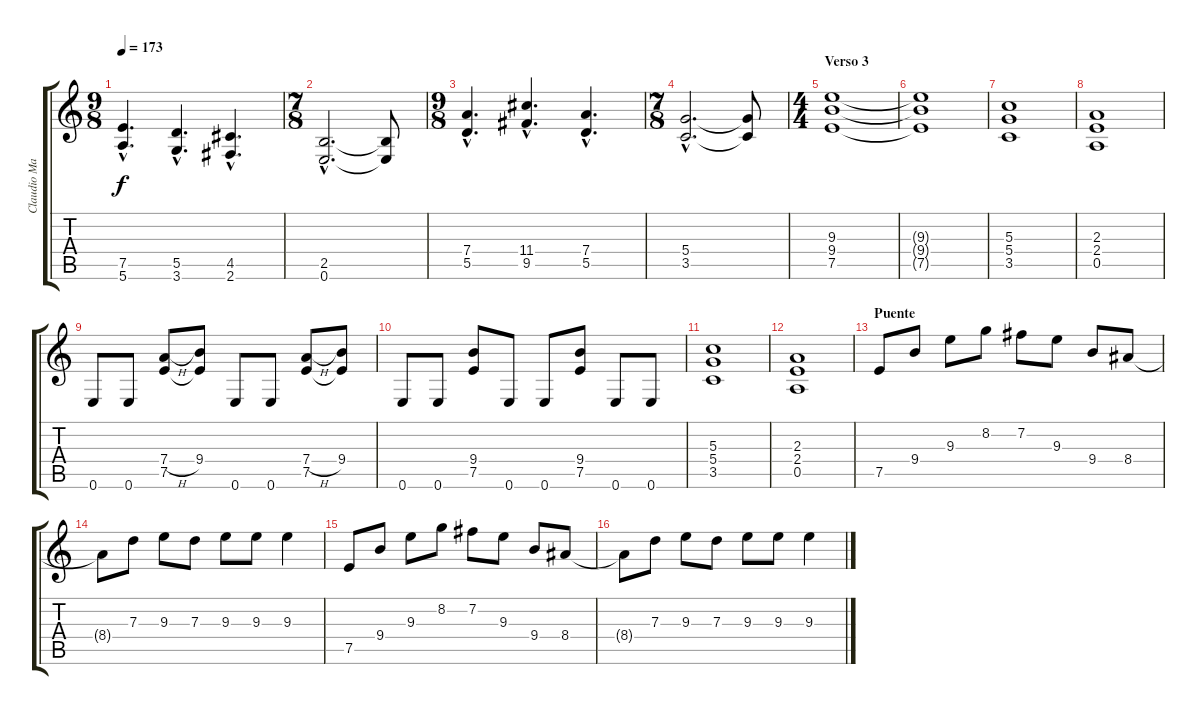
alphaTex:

\track ("Claudio Marciello (Gtr 1)" "Claudio Ma") {instrument overdrivenguitar}
\staff {score tabs}
\tuning (E4 B3 G3 D3 A2 E2) {hide}
\ts (9 8)
\tempo 173
\clef g2
\ks c
(7.5{hac} 5.6{hac}).4{d dy f} (5.5{hac} 3.6{hac}).4{d} (4.5{hac} 2.6{hac}).4{d} |
\ts (7 8)
(2.5{hac} 0.6{hac}).2{d} (2.5{t} 0.6{t}).8 |
\ts (9 8)
(7.4{hac} 5.5{hac}).4{d} (11.4{hac} 9.5{hac}).4{d} (7.4{hac} 5.5{hac}).4{d} |
\ts (7 8)
(5.4{hac} 3.5{hac}).2{d} (5.4{t} 3.5{t}).8 |
\ts (4 4)
\section ("" "Verso 3")
(9.3 9.4 7.5).1 |
(9.3{t} 9.4{t} 7.5{t}).1 |
(5.3 5.4 3.5).1 |
(2.3 2.4 0.5).1 |
0.6.8 0.6.8 (7.4{h} 7.5).8 (9.4 7.5{t}).8 0.6.8 0.6.8 (7.4{h} 7.5).8 (9.4 7.5{t}).8 |
0.6.8 0.6.8 (9.4 7.5).8 0.6.8 0.6.8 (9.4 7.5).8 0.6.8 0.6.8 |
(5.3 5.4 3.5).1 |
(2.3 2.4 0.5).1 |
\section ("" "Puente")
7.5.8 9.4.8 9.3.8 8.2.8 7.2.8 9.3.8 9.4.8 8.4.8 |
8.4{t}.8 7.3.8 9.3.8 7.3.8 9.3.8 9.3.8 9.3.4 |
7.5.8 9.4.8 9.3.8 8.2.8 7.2.8 9.3.8 9.4.8 8.4.8 |
8.4{t}.8 7.3.8 9.3.8 7.3.8 9.3.8 9.3.8 9.3.4
